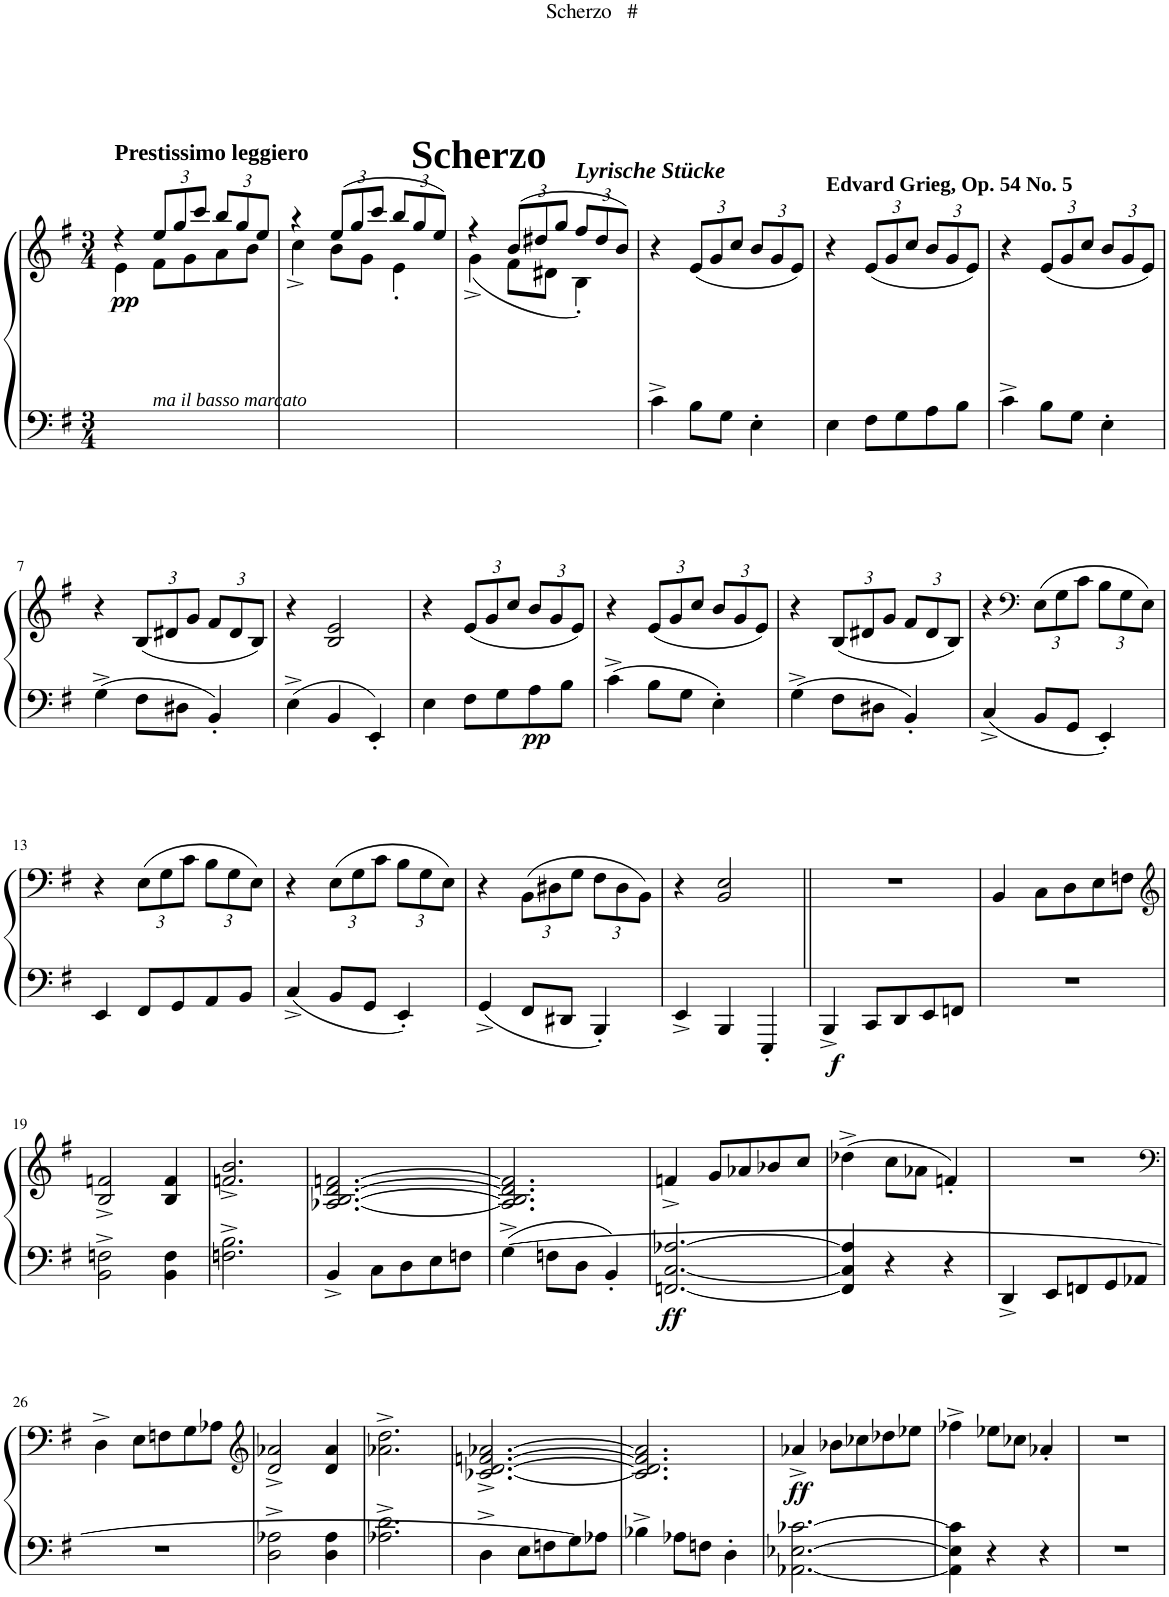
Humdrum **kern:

**kern	**kern	**dynam
*part1	*part1	*part1
*staff2	*staff1	*staff1/2
*I"Midi_1	*	*
*clefF4	*clefG2	*
*k[f#]	*k[f#]	*
*G:	*G:	*
*M3/4	*M3/4	*
=1	=1	=1
*	*^	*
!	!LO:TX:a:B:t=Prestissimo leggiero	!	!
!	!	!	!LO:DY:b
2ryy	4r	4e\	pp
*	*Xbrackettup	*	*
!	!LO:TX:b:i:t=ma il basso marcato	!	!
.	12ee/L	8f#\L	.
.	12gg/	.	.
.	.	8g\	.
.	12ccc/J	.	.
4ryy	12bb/L	8a\	.
.	12gg/	.	.
.	.	8b\J	.
.	12ee/J	.	.
=2	=2	=2	=2
2ryy	4r	4cc^\	.
.	(12ee/L	8b\L	.
.	12gg/	.	.
.	.	8g\J	.
.	12ccc/J	.	.
4ryy	12bb/L	4e'\	.
!	!LO:TX:a:B:t=Scherzo	!	!
.	12gg/	.	.
.	12ee/J)	.	.
=3	=3	=3	=3
2ryy	4r	(4g^\	.
.	(12b/L	8f#\L	.
.	12dd#X/	.	.
.	.	8d#X\J	.
.	12gg/J	.	.
!	!LO:TX:a:Bi:t=Lyrische Stücke	!	!
4ryy	12ff#/L	4B'\)	.
.	12dd#/	.	.
.	12b/J)	.	.
=4	=4	=4	=4
4c^\	4r	2ryy	.
8B\L	(12e/L	.	.
.	12g/	.	.
8G\J	.	.	.
.	12cc/J	.	.
4E'\	12b/L	4ryy	.
.	12g/	.	.
.	12e/J)	.	.
=5	=5	=5	=5
!	!LO:TX:a:B:t=Edvard Grieg, Op. 54 No. 5	!	!
4E\	4r	2ryy	.
8F#\L	(12e/L	.	.
.	12g/	.	.
8G\	.	.	.
.	12cc/J	.	.
8A\	12b/L	4ryy	.
.	12g/	.	.
8B\J	.	.	.
.	12e/J)	.	.
=6	=6	=6	=6
4c^\	4r	2ryy	.
8B\L	(12e/L	.	.
.	12g/	.	.
8G\J	.	.	.
.	12cc/J	.	.
4E'\	12b/L	4ryy	.
.	12g/	.	.
.	12e/J)	.	.
*	*v	*v	*
!!LO:LB:g=z
=7	=7	=7
4G^\	4r	.
8F#\L	(12B/L	.
.	12d#X/	.
8D#X\J	.	.
.	12g/J	.
4BB'/	12f#/L	.
.	12d#/	.
.	12B/J)	.
=8	=8	=8
4E^\	4r	.
4BB/	2B/ 2e/	.
4EE'/	.	.
=9	=9	=9
4E\	4r	.
8F#\L	(12e/L	.
.	12g/	.
8G\	.	.
.	12cc/J	.
!	!	!LO:DY:b=2
8A\	12b/L	pp
.	12g/	.
8B\J	.	.
.	12e/J)	.
=10	=10	=10
4c^\	4r	.
8B\L	(12e/L	.
.	12g/	.
8G\J	.	.
.	12cc/J	.
4E'\	12b/L	.
.	12g/	.
.	12e/J)	.
=11	=11	=11
4G^\	4r	.
8F#\L	(12B/L	.
.	12d#X/	.
8D#X\J	.	.
.	12g/J	.
4BB'/	12f#/L	.
.	12d#/	.
.	12B/J)	.
=12	=12	=12
4C^/	4r	.
*	*clefF4	*
8BB/L	(12E\L	.
.	12G\	.
8GG/J	.	.
.	12c\J	.
4EE'/	12B\L	.
.	12G\	.
.	12E\J)	.
!!LO:LB:g=z
=13	=13	=13
4EE/	4r	.
8FF#/L	(12E\L	.
.	12G\	.
8GG/	.	.
.	12c\J	.
8AA/	12B\L	.
.	12G\	.
8BB/J	.	.
.	12E\J)	.
=14	=14	=14
4C^/	4r	.
8BB/L	(12E\L	.
.	12G\	.
8GG/J	.	.
.	12c\J	.
4EE'/	12B\L	.
.	12G\	.
.	12E\J)	.
=15	=15	=15
4GG^/	4r	.
8FF#/L	(12BB\L	.
.	12D#X\	.
8DD#X/J	.	.
.	12G\J	.
4BBB'/	12F#\L	.
.	12D#\	.
.	12BB\J)	.
=16	=16	=16
4EE^/	4r	.
4BBB/	2BB/ 2E/	.
4EEE'/	.	.
=17||	=17||	=17||
!	!	!LO:DY:b=2
4BBB^/	2.r	f
8CC/L	.	.
8DD/	.	.
8EE/	.	.
8FFn/J	.	.
=18	=18	=18
2.r	4BB/	.
.	8C\L	.
.	8D\	.
.	8E\	.
.	8Fn\J	.
!!LO:LB:g=z
=19	=19	=19
*	*clefG2	*
2BB\^ 2Fn\^	2B/^ 2fn/^	.
4BB\ 4F\	4B/ 4f/	.
=20	=20	=20
2.Fn\^ 2.B\^	2.fn/^ 2.b/^	.
=21	=21	=21
4BB^/	[2.A-X/ [2.B/ [2.d/ [2.fn/	.
8C\L	.	.
8D\	.	.
8E\	.	.
8Fn\J	.	.
=22	=22	=22
[4G^\	2.A-/] 2.B/] 2.d/] 2.f/]	.
8Fn\L	.	.
8D\J	.	.
4BB'/	.	.
=23	=23	=23
!	!	!LO:DY:b=2
[2.FFn/ [2.C/ [2.A-X/	4fn^/	ff
.	8g/L	.
.	8a-X/	.
.	8b-X/	.
.	8cc/J	.
=24	=24	=24
4FF/] 4C/] 4A-/]	(4dd-X^\	.
4r	8cc\L	.
.	8a-X\J	.
4r	4fn'/)	.
=25	=25	=25
4DD^/	2.r	.
8EE/L	.	.
8FFn/	.	.
8GG/	.	.
8AA-X/J	.	.
!!LO:LB:g=z
=26	=26	=26
*	*clefF4	*
2.r	4D^\	.
.	8E\L	.
.	8Fn\	.
.	8G\	.
.	8A-X\J	.
=27	=27	=27
*	*clefG2	*
2D\^ 2A-X\^	2d/^ 2a-X/^	.
4D\ 4A-\	4d/ 4a-/	.
=28	=28	=28
2.A-X\^ 2.d\^	2.a-X\^ 2.dd\^	.
=29	=29	=29
4D^\	[2.c-X/^ [2.d/^ [2.fn/^ [2.a-X/^	.
8E\L	.	.
8Fn\	.	.
8G\]	.	.
8A-X\J	.	.
=30	=30	=30
4B-X^\	2.c-/] 2.d/] 2.f/] 2.a-/]	.
8A-X\L	.	.
8Fn\J	.	.
4D'\	.	.
=31	=31	=31
!	!	!LO:DY:b
[2.AA-X\ [2.E-X\ [2.c-X\	4a-X^/	ff
.	8b-X\L	.
.	8cc-X\	.
.	8dd-X\	.
.	8ee-X\J	.
=32	=32	=32
4AA-\] 4E-\] 4c-\]	4ff-X^\	.
4r	8ee-X\L	.
.	8cc-X\J	.
4r	4a-X'/	.
=33	=33	=33
2.r	2.r	.
=	=	=
*-	*-	*-
